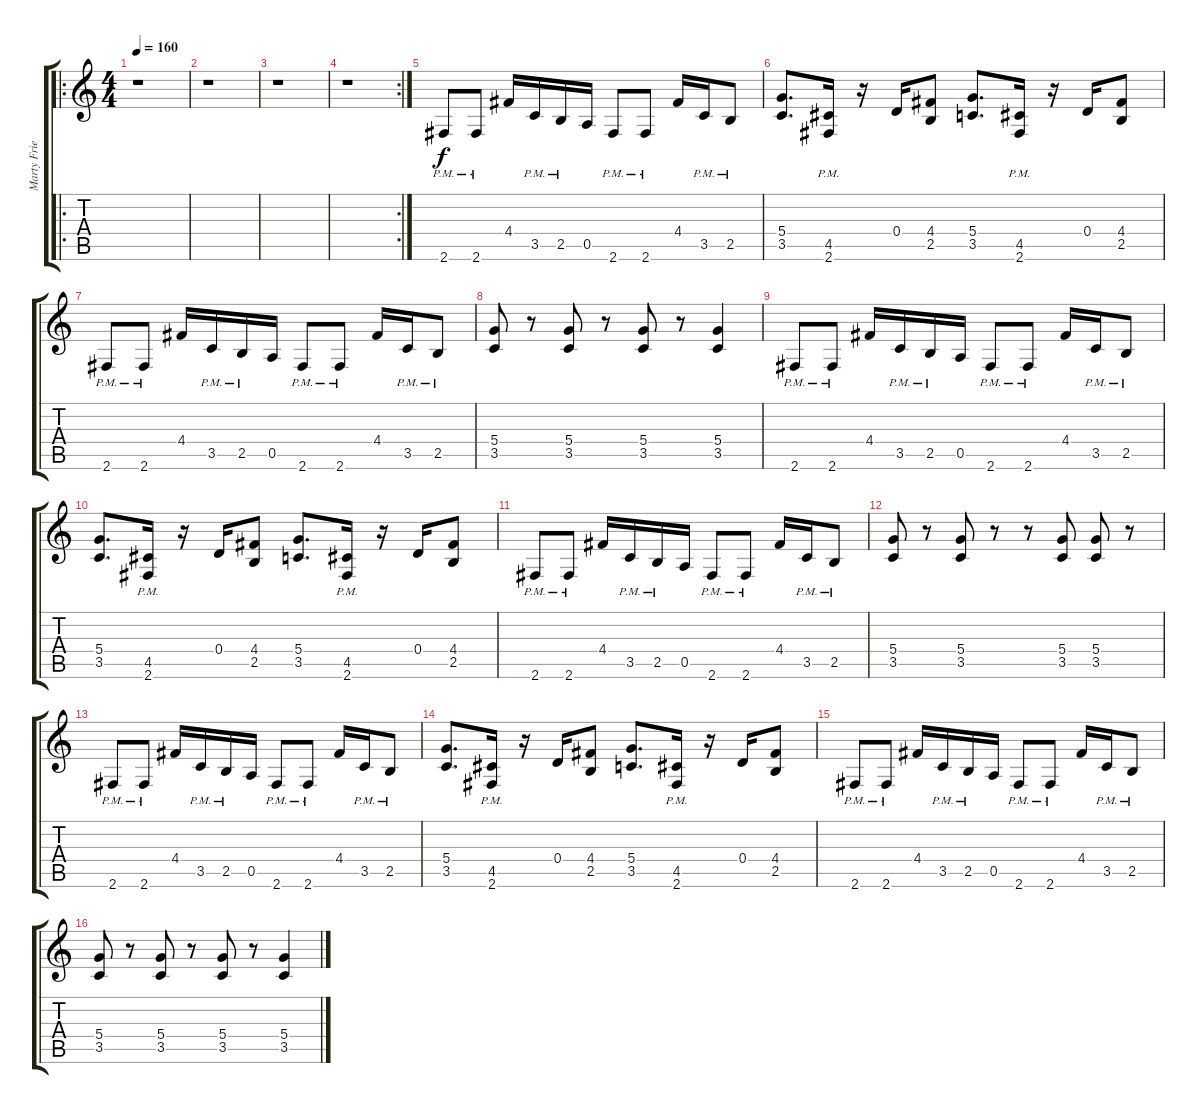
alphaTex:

\track ("Marty Friedman" "Marty Frie") {instrument distortionguitar}
\staff {score tabs}
\tuning (E4 B3 G3 D3 A2 E2) {hide}
\ro
\ts (4 4)
\tempo 160
\clef g2
\ks c
r.1{dy f instrument distortionguitar} |
r.1 |
r.1 |
\rc 2
r.1 |
2.6{pm}.8 2.6{pm}.8 4.4.16 3.5{pm}.16 2.5{pm}.16 0.5.16 2.6{pm}.8 2.6{pm}.8 4.4.16 3.5{pm}.16 2.5{pm}.8 |
(5.4 3.5).8{d} (4.5 2.6{pm}).16 r.16 0.4.16 (4.4 2.5).8 (5.4 3.5).8{d} (4.5 2.6{pm}).16 r.16 0.4.16 (4.4 2.5).8 |
2.6{pm}.8 2.6{pm}.8 4.4.16 3.5{pm}.16 2.5{pm}.16 0.5.16 2.6{pm}.8 2.6{pm}.8 4.4.16 3.5{pm}.16 2.5{pm}.8 |
(5.4 3.5).8 r.8 (5.4 3.5).8 r.8 (5.4 3.5).8 r.8 (5.4 3.5).4 |
2.6{pm}.8 2.6{pm}.8 4.4.16 3.5{pm}.16 2.5{pm}.16 0.5.16 2.6{pm}.8 2.6{pm}.8 4.4.16 3.5{pm}.16 2.5{pm}.8 |
(5.4 3.5).8{d} (4.5 2.6{pm}).16 r.16 0.4.16 (4.4 2.5).8 (5.4 3.5).8{d} (4.5 2.6{pm}).16 r.16 0.4.16 (4.4 2.5).8 |
2.6{pm}.8 2.6{pm}.8 4.4.16 3.5{pm}.16 2.5{pm}.16 0.5.16 2.6{pm}.8 2.6{pm}.8 4.4.16 3.5{pm}.16 2.5{pm}.8 |
(5.4 3.5).8 r.8 (5.4 3.5).8 r.8 r.8 (5.4 3.5).8 (5.4 3.5).8 r.8 |
2.6{pm}.8 2.6{pm}.8 4.4.16 3.5{pm}.16 2.5{pm}.16 0.5.16 2.6{pm}.8 2.6{pm}.8 4.4.16 3.5{pm}.16 2.5{pm}.8 |
(5.4 3.5).8{d} (4.5 2.6{pm}).16 r.16 0.4.16 (4.4 2.5).8 (5.4 3.5).8{d} (4.5 2.6{pm}).16 r.16 0.4.16 (4.4 2.5).8 |
2.6{pm}.8 2.6{pm}.8 4.4.16 3.5{pm}.16 2.5{pm}.16 0.5.16 2.6{pm}.8 2.6{pm}.8 4.4.16 3.5{pm}.16 2.5{pm}.8 |
(5.4 3.5).8 r.8 (5.4 3.5).8 r.8 (5.4 3.5).8 r.8 (5.4 3.5).4
